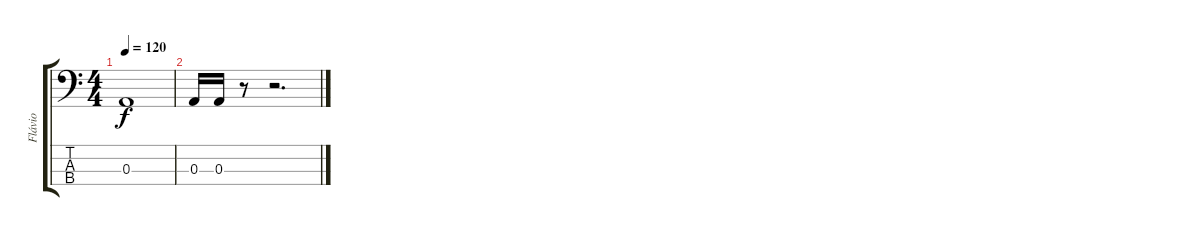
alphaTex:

\track ("Flávio" "Flávio") {instrument electricbasspick}
\staff {score tabs}
\tuning (G2 D2 A1 E1) {hide}
\ts (4 4)
\tempo 120
\clef f4
\ks c
0.3.1{dy f} |
0.3.16 0.3.16 r.8 r.2{d}
